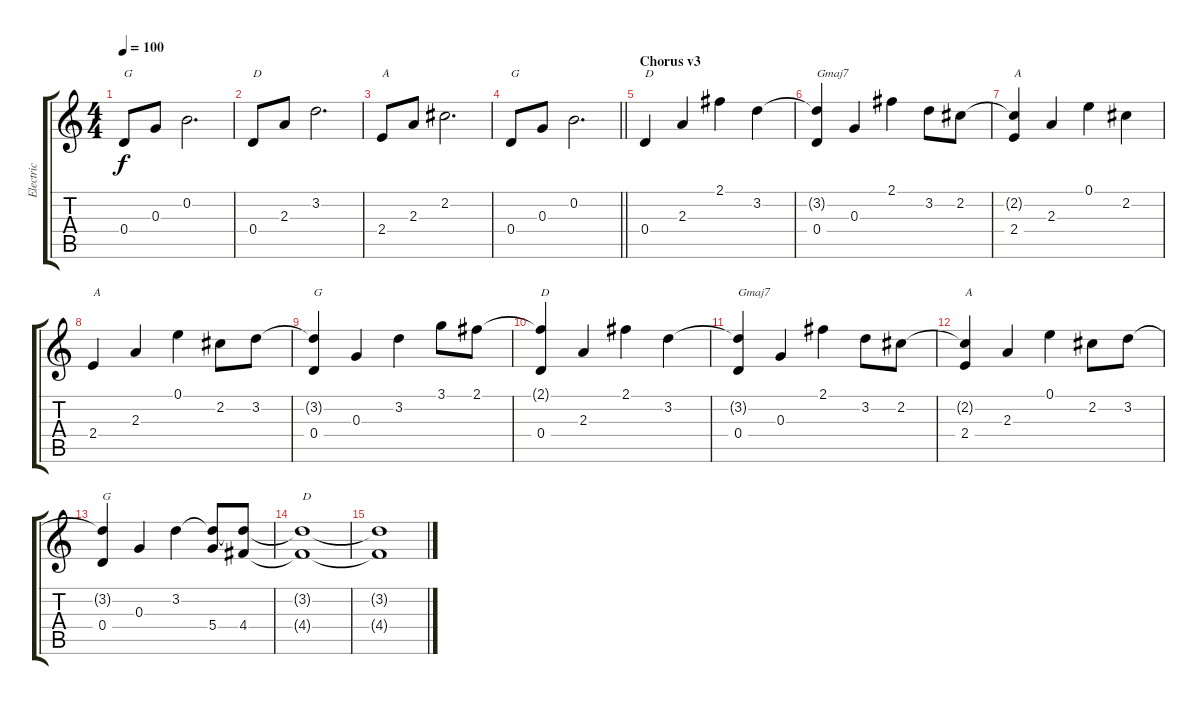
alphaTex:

\track ("Electric" "Electric") {instrument overdrivenguitar}
\staff {score tabs}
\tuning (E4 B3 G3 D3 A2 E2) {hide}
\ts (4 4)
\tempo 100
\clef g2
\ks c
0.4.8{txt "G" dy f} 0.3.8 0.2.2{d} |
0.4.8{txt "D"} 2.3.8 3.2.2{d} |
2.4.8{txt "A"} 2.3.8 2.2.2{d} |
\barLineRight lightlight
0.4.8{txt "G"} 0.3.8 0.2.2{d} |
\section ("" "Chorus v3")
0.4.4{txt "D"} 2.3.4 2.1.4 3.2.4 |
(3.2{t} 0.4).4{txt "Gmaj7"} 0.3.4 2.1.4 3.2.8 2.2.8 |
(2.2{t} 2.4).4{txt "A"} 2.3.4 0.1.4 2.2.4 |
2.4.4{txt "A"} 2.3.4 0.1.4 2.2.8 3.2.8 |
(3.2{t} 0.4).4{txt "G"} 0.3.4 3.2.4 3.1.8 2.1.8 |
(2.1{t} 0.4).4{txt "D"} 2.3.4 2.1.4 3.2.4 |
(3.2{t} 0.4).4{txt "Gmaj7"} 0.3.4 2.1.4 3.2.8 2.2.8 |
(2.2{t} 2.4).4{txt "A"} 2.3.4 0.1.4 2.2.8 3.2.8 |
(3.2{t} 0.4).4{txt "G"} 0.3.4 3.2.4 (3.2{t} 5.4).8 (3.2{t} 4.4).8 |
(3.2{t} 4.4{t}).1{txt "D"} |
(3.2{t} 4.4{t}).1
